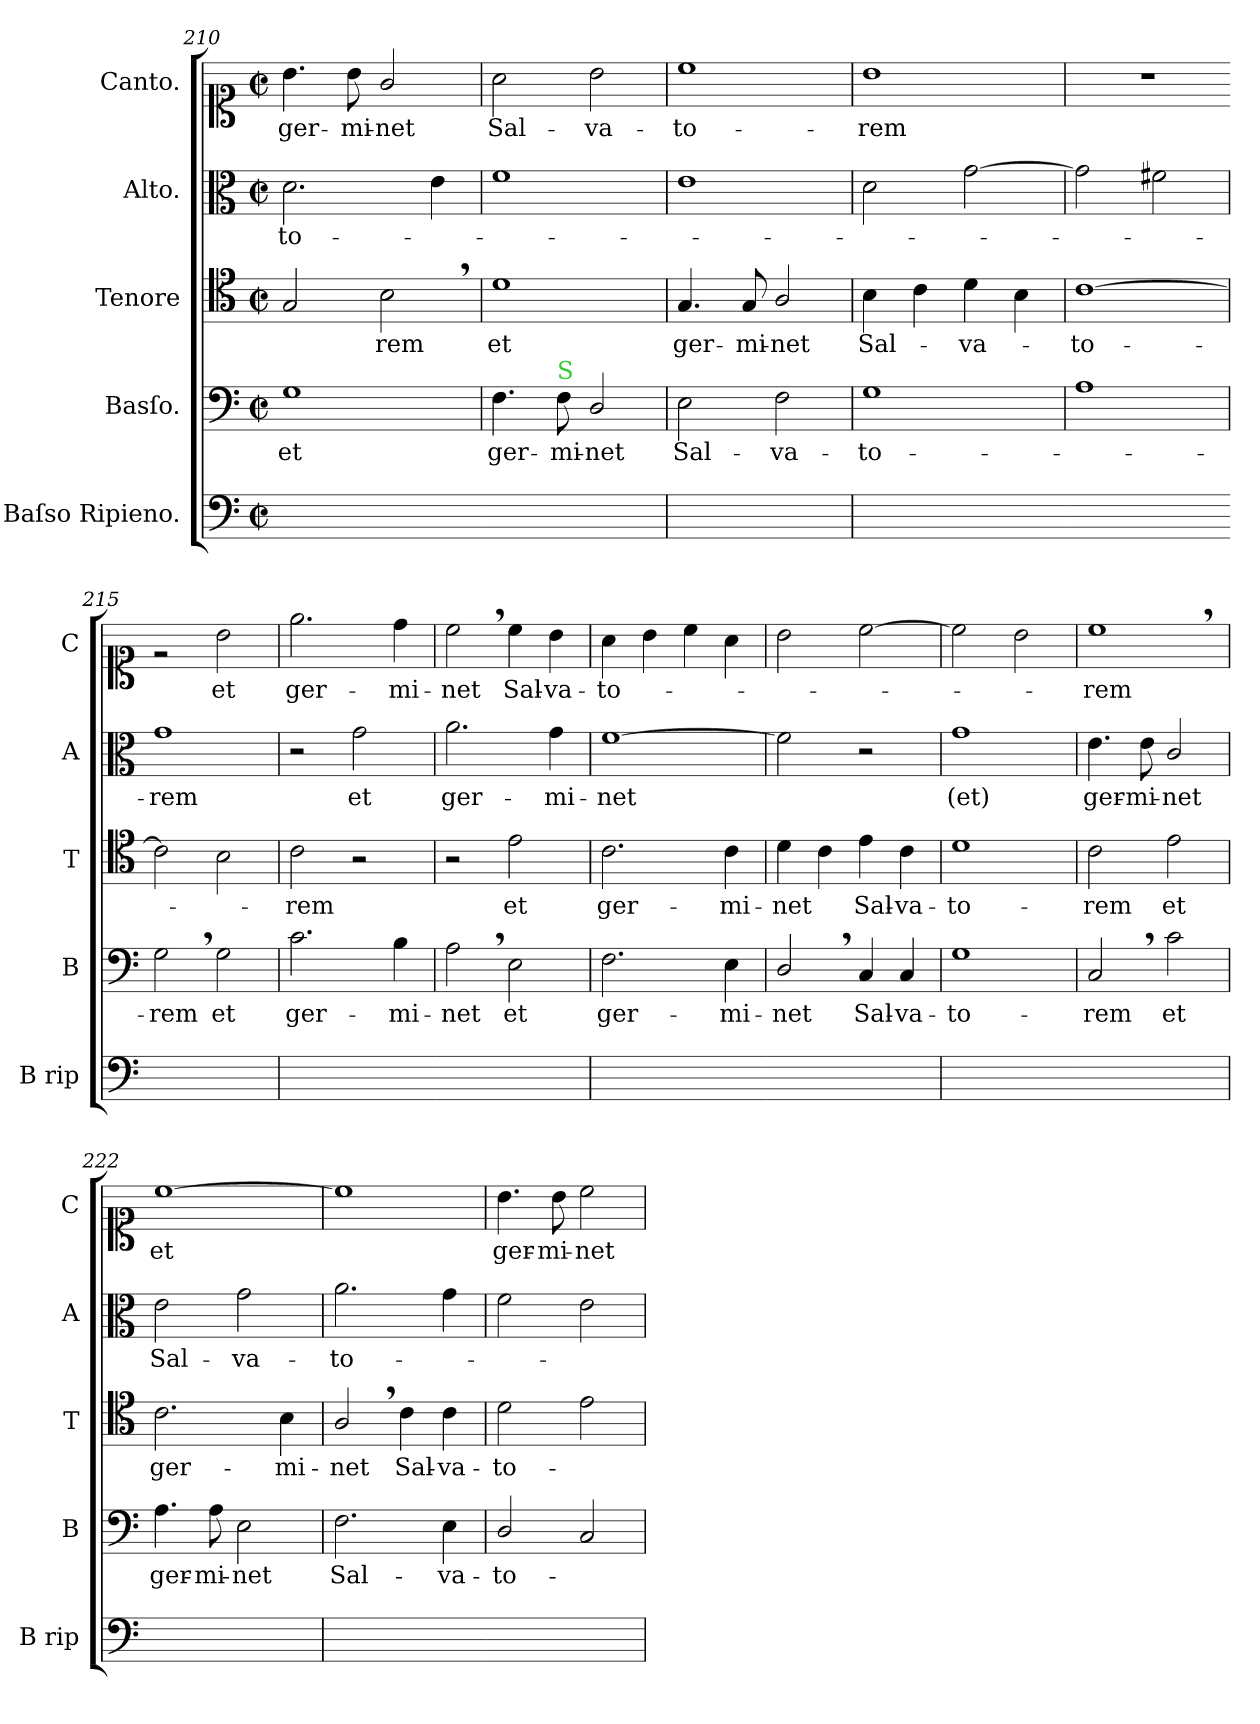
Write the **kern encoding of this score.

**kern	**text	**kern	**text	**kern	**text	**kern	**text	**kern	**text
*part5	*part5	*part4	*part4	*part3	*part3	*part2	*part2	*part1	*part1
*staff5	*staff5	*staff4	*staff4	*staff3	*staff3	*staff2	*staff2	*staff1	*staff1
*I"Baſso Ripieno.	*	*I"Basſo.	*	*I"Tenore	*	*I"Alto.	*	*I"Canto.	*
*I'B rip	*	*I'B	*	*I'T	*	*I'A	*	*I'C	*
*clefF4	*	*clefF4	*	*clefC4	*	*clefC3	*	*clefC1	*
*k[]	*	*k[]	*	*k[]	*	*k[]	*	*k[]	*
*M2/2	*	*M2/2	*	*M2/2	*	*M2/2	*	*M2/2	*
*met(c|)	*	*met(c|)	*	*met(c|)	*	*met(c|)	*	*met(c|)	*
=210	=210	=210	=210	=210	=210	=210	=210	=210	=210
1Gyy	et	1G	et	2G/	.	2.d\	-to-	4.b\	ger-
.	.	.	.	.	.	.	.	8b\	-mi-
.	.	.	.	2B,<\	-rem	.	.	2g/	-net
.	.	.	.	.	.	4e\	.	.	.
=211-	=211	=211	=211	=211	=211	=211	=211	=211	=211
4.F\yy	ger-	4.F\	ger-	1d	et	1f	.	2a\	Sal-
!	!	!LO:TX:a:color=limegreen:t=S	!	!	!	!	!	!	!
8E\yy	-mi-	8F\	-mi-	.	.	.	.	.	.
2D\yy	-net	2D/	-net	.	.	.	.	2b\	-va-
=212	=212	=212	=212	=212	=212	=212	=212	=212	=212
2E\yy	Sal-	2E\	Sal-	4.G/	ger-	1e	.	1cc	-to-
.	.	.	.	8G/	-mi-	.	.	.	.
2F\yy	-va-	2F\	-va-	2A/	-net	.	.	.	.
=213	=213	=213	=213	=213	=213	=213	=213	=213	=213
(>1Gyy	-to-	1G	-to-	4B\	Sal-	2d\	.	1b	-rem
.	.	.	.	4c\	.	.	.	.	.
.	.	.	.	4d\	-va-	[2g\	.	.	.
.	.	.	.	4B\	.	.	.	.	.
=214-	=214	=214	=214	=214	=214	=214	=214	=214	=214
1Ayy)	.	1A	.	[1c	-to-	2g\]	.	1r	.
.	.	.	.	.	.	2f#X\	.	.	.
=215-	=215	=215	=215	=215	=215	=215	=215	=215	=215
2G,>\yy	-rem	2G,<\	-rem	2c\]	.	1g	-rem	2re	.
2G\yy	et	2G\	et	2B\	.	.	.	2b\	et
=216	=216	=216	=216	=216	=216	=216	=216	=216	=216
2.c\yy	ger-	2.c\	ger-	2c\	-rem	2r	.	2.ee\	ger-
.	.	.	.	2r	.	2g\	et	.	.
4B\yy	-mi-	4B\	-mi-	.	.	.	.	4dd\	-mi-
=217-	=217	=217	=217	=217	=217	=217	=217	=217	=217
2A,>\yy	-net	2A,<\	-net	2r	.	2.a\	ger-	2cc,<\	-net
!	!LO:LY:i	!	!	!	!	!	!	!	!
2E\yy	et	2E\	et	2e\	et	.	.	4cc\	Sal-
.	.	.	.	.	.	4g\	-mi-	4b\	-va-
=218	=218	=218	=218	=218	=218	=218	=218	=218	=218
!	!LO:LY:i	!	!	!	!	!	!	!	!
2.F\yy	ger-	2.F\	ger-	2.c\	ger-	[1f	-net	4a\	-to-
.	.	.	.	.	.	.	.	4b\	.
.	.	.	.	.	.	.	.	4cc\	.
!	!LO:LY:i	!	!	!	!	!	!	!	!
4E\yy	-mi-	4E\	-mi-	4c\	-mi-	.	.	4a\	.
=219-	=219	=219	=219	=219	=219	=219	=219	=219	=219
!	!LO:LY:i	!	!	!	!	!	!	!	!
2D,</yy	-net	2D,</	-net	4d\	-net	2f\]	.	2b\	.
.	.	.	.	4c\	.	.	.	.	.
4C/yy	Sal-	4C/	Sal-	4e\	Sal-	2r	.	[2cc\	.
4C/yy	-va-	4C/	-va-	4c\	-va-	.	.	.	.
=220	=220	=220	=220	=220	=220	=220	=220	=220	=220
1Gyy	-to-	1G	-to-	1d	-to-	1g	(et)	2cc\]	.
.	.	.	.	.	.	.	.	2b\	.
=221-	=221	=221	=221	=221	=221	=221	=221	=221	=221
2C,</yy	-rem	2C,</	-rem	2c\	-rem	4.e\	ger-	1cc,<	-rem
.	.	.	.	.	.	8e\	-mi-	.	.
2c\yy	et	2c\	et	2e\	et	2c/	-net	.	.
=222	=222	=222	=222	=222	=222	=222	=222	=222	=222
4.A\yy	ger-	4.A\	ger-	2.c\	ger-	2e\	Sal-	[1cc	et
8A\yy	-mi-	8A\	-mi-	.	.	.	.	.	.
2E\yy	-net	2E\	-net	.	.	2g\	-va-	.	.
.	.	.	.	4B\	-mi-	.	.	.	.
=223	=223	=223	=223	=223	=223	=223	=223	=223	=223
2.F\yy	Sal-	2.F\	Sal-	2A,</	-net	2.a\	-to-	1cc]	.
.	.	.	.	4c\	Sal-	.	.	.	.
4E\yy	-va-	4E\	-va-	4c\	-va-	4g\	.	.	.
=224-	=224	=224	=224	=224	=224	=224	=224	=224	=224
2D/yy	-to-	2D/	-to-	2d\	-to-	2f\	.	4.b\	ger-
.	.	.	.	.	.	.	.	8b\	-mi-
2C/yy	.	2C/	.	2e\	.	2e\	.	2cc\	-net
=	=	=	=	=	=	=	=	=	=
*-	*-	*-	*-	*-	*-	*-	*-	*-	*-
